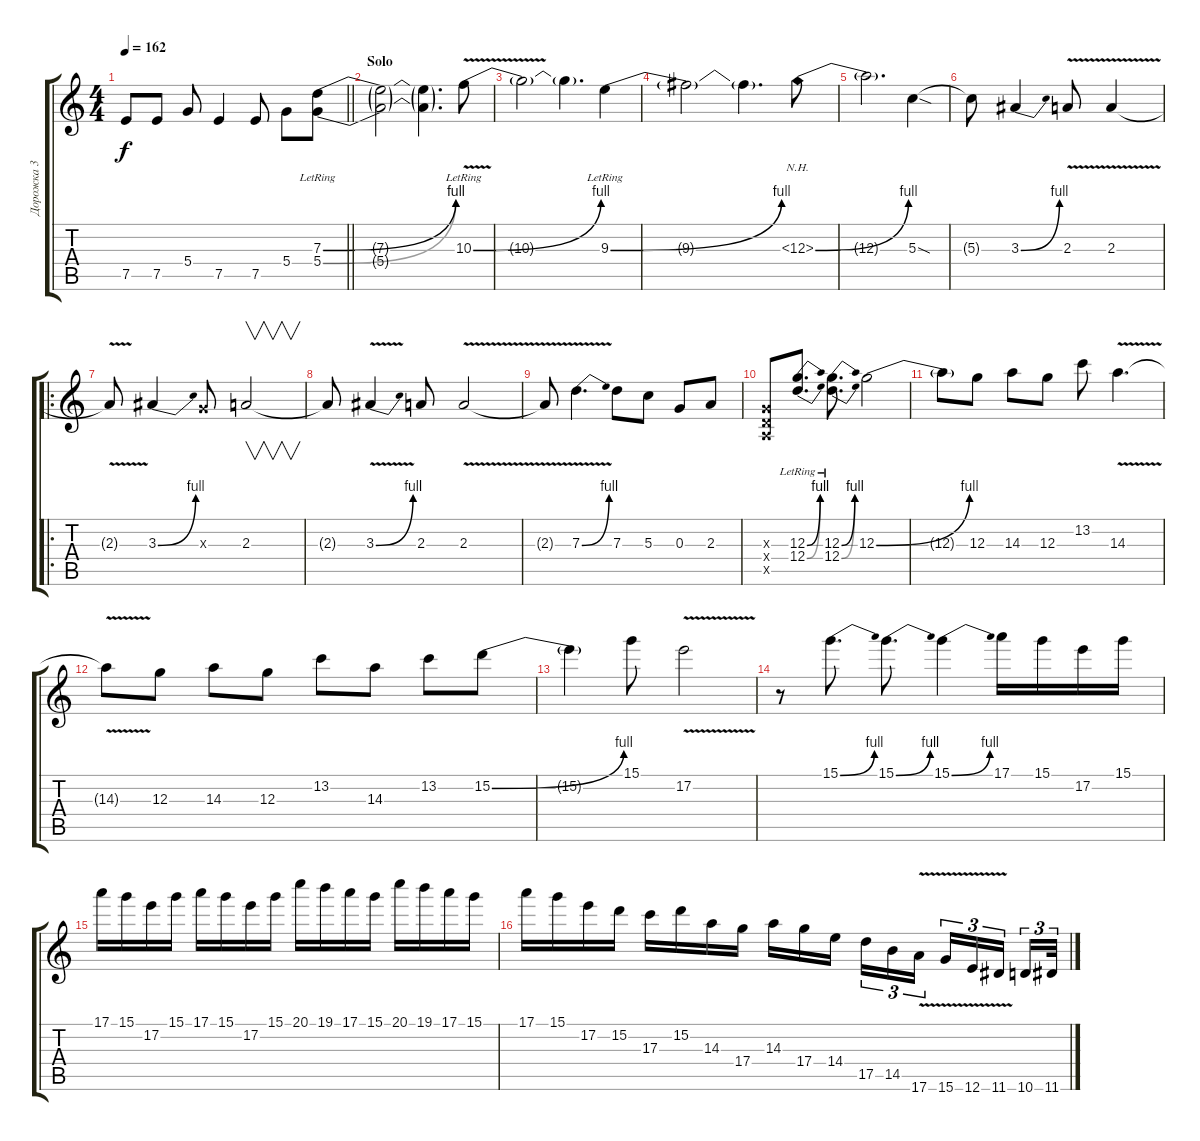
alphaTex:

\track ("Дорожка 3" "Дорожка 3") {instrument overdrivenguitar}
\staff {score tabs}
\tuning (E4 B3 G3 D3 A2 E2) {hide}
\ts (4 4)
\tempo 162
\clef g2
\barLineRight lightlight
\ks c
7.5{t}.8{dy f} 7.5.8 5.4.8 7.5.4 7.5.8 5.4.8 (7.3{be (bend 0 0 60 4) lr} 5.4{be (bend 0 0 60 4)}).8 |
\section ("" "Solo")
(7.3{t} 5.4{t}).2 (7.3{t} 5.4{t}).4{d} 10.3{be (bend 0 0 60 4) v lr}.8 |
10.3{t}.2 10.3{t}.4{d} 9.3{be (bend 0 0 60 4) lr}.4 |
9.3{t}.2 9.3{t}.4{d} 12.3{be (bend 0 0 60 4) nh}.8 |
12.3{t}.2{d} 5.3{sod}.4 |
5.3{t}.8 3.3{be (bend 0 0 60 4)}.4 2.3{v}.8 2.3{v}.4 |
\ro
2.3{t}.8 3.3{be (bend 0 0 60 4)}.4 0.3{x}.8 2.3.2{v} |
2.3{t}.8 3.3{be (bend 0 0 60 4) v}.4 2.3.8 2.3{v}.2 |
2.3{t}.8 7.3{be (bend 0 0 60 4) v}.4{d} 7.3.8 5.3.8 0.3.8 2.3.8 |
(0.3{x} 0.4{x} 0.5{x}).8 (12.3{be (bend 0 0 60 4) lr} 12.4{be (bend 0 0 60 4) lr}).8{d} (12.3{be (bend 0 0 60 4) lr} 12.4{be (bend 0 0 60 4) lr}).8{d} 12.3{be (bend 0 0 60 4)}.2 |
12.3{t}.8 12.3.8 14.3.8 12.3.8 13.2.8 14.3{v}.4{d} |
14.3{t}.8 12.3.8 14.3.8 12.3.8 13.2.8 14.3.8 13.2.8 15.2{be (bend 0 0 60 4)}.8 |
15.2{t}.4 15.1.8 17.2{v}.2 |
r.8 15.1{be (bend 0 0 60 4)}.8{d} 15.1{be (bend 0 0 60 4)}.8{d} 15.1{be (bend 0 0 60 4)}.4 17.1.16 15.1.16 17.2.16 15.1.16 |
17.1.16 15.1.16 17.2.16 15.1.16 17.1.16 15.1.16 17.2.16 15.1.16 20.1.16 19.1.16 17.1.16 15.1.16 20.1.16 19.1.16 17.1.16 15.1.16 |
17.1.16 15.1.16 17.2.16 15.2.16 17.3.16 15.2.16 14.3.16 17.4.16 14.3.16 17.4.16 14.4.16{beam splitsecondary} 17.5.16{tu (3 2)} 14.5.16{tu (3 2)} 17.6{v}.16{tu (3 2) beam splitsecondary} 15.6{v}.16{tu (3 2)} 12.6{v}.16{tu (3 2)} 11.6{v}.16{tu (3 2) beam splitsecondary} 10.6.16{tu (3 2)} 11.6.32{tu (3 2)}
